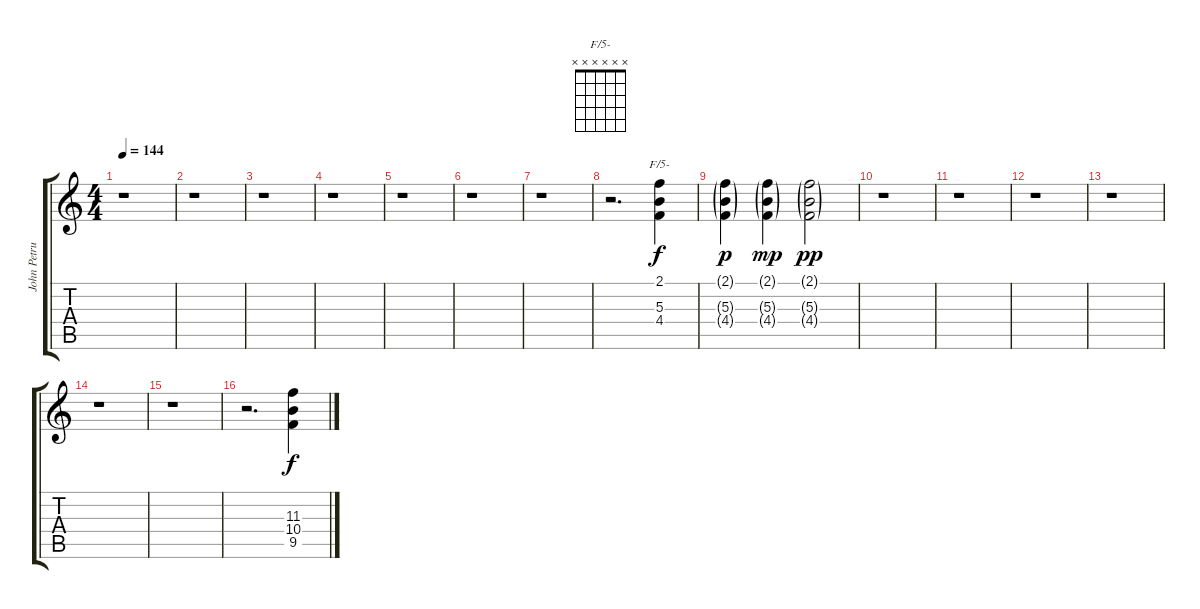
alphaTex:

\track ("John Petrucci" "John Petru") {instrument distortionguitar}
\staff {score tabs}
\tuning (Eb4 Bb3 Gb3 Db3 Ab2 Eb2) {hide}
\chord ("F/5-" x x x x x x)
\ts (4 4)
\tempo 144
\clef g2
\ks c
r.1{dy f instrument distortionguitar} |
r.1 |
r.1 |
r.1 |
r.1 |
r.1 |
r.1 |
r.2{d} (2.1 5.3 4.4).4{ch "F/5-" instrument electricguitarclean} |
(2.1{g} 5.3{g} 4.4{g}).4{dy p} (2.1{g} 5.3{g} 4.4{g}).4{dy mp} (2.1{g} 5.3{g} 4.4{g}).2{dy pp} |
r.1 |
r.1 |
r.1 |
r.1 |
r.1 |
r.1 |
r.2{d} (11.3 10.4 9.5).4{dy f instrument electricguitarclean}
